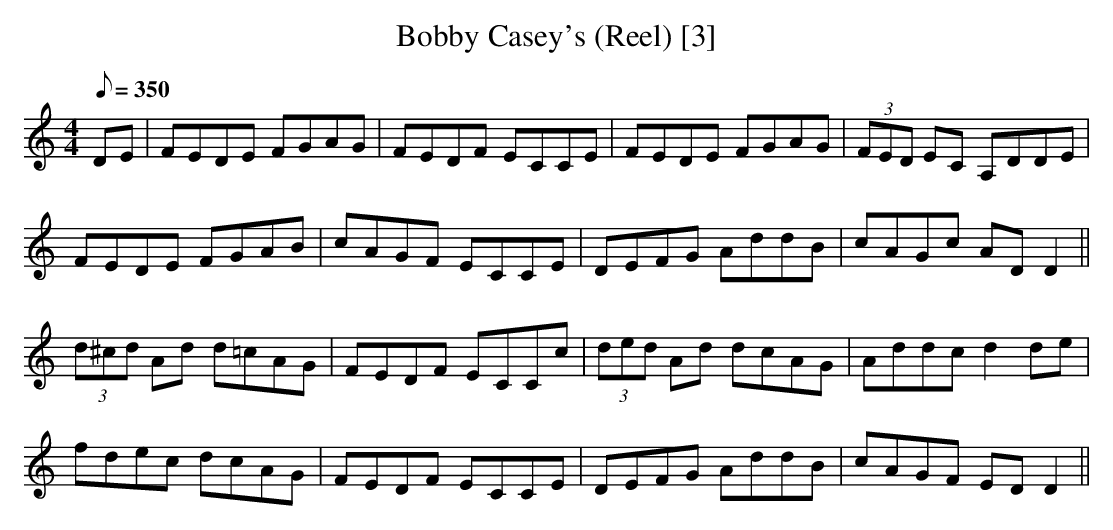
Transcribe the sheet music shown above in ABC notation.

X:1
T: Bobby Casey's (Reel) [3]
M: 4/4
L: 1/8
Q: 350
K: Ddor
DE | FEDE FGAG | FEDF ECCE | FEDE FGAG | (3FED EC A,DDE |
FEDE FGAB | cAGF ECCE | DEFG AddB | cAGc AD D2 ||
(3d^cd Ad d=cAG | FEDF ECCc | (3ded Ad dcAG | Addc d2 de |
fdec dcAG | FEDF ECCE | DEFG AddB | cAGF ED D2 ||
